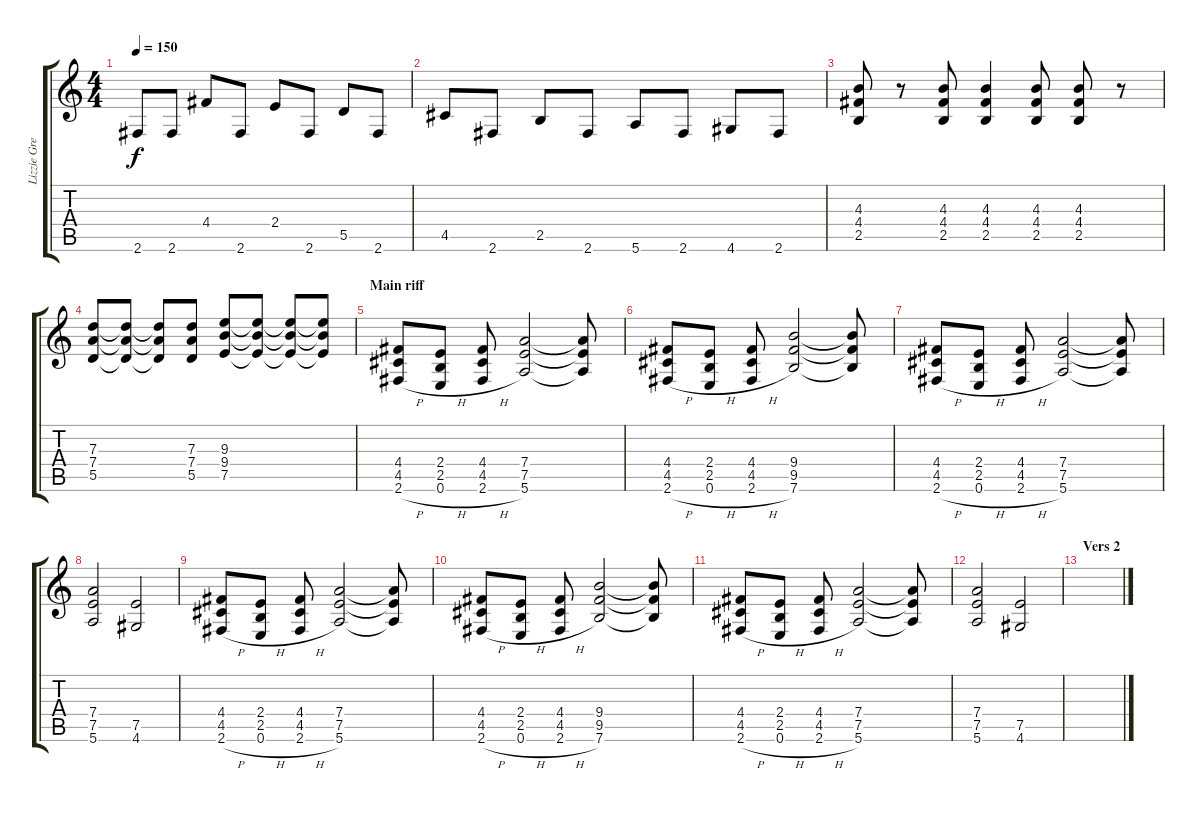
\track ("Lizzie Grey - Rhythm Guitar" "Lizzie Gre") {instrument distortionguitar}
\staff {score tabs}
\tuning (E4 B3 G3 D3 A2 E2) {hide}
\ts (4 4)
\tempo 150
\clef g2
\ks c
2.6.8{dy f} 2.6.8 4.4.8 2.6.8 2.4.8 2.6.8 5.5.8 2.6.8 |
4.5.8 2.6.8 2.5.8 2.6.8 5.6.8 2.6.8 4.6.8 2.6.8 |
(4.3 4.4 2.5).8 r.8 (4.3 4.4 2.5).8 (4.3 4.4 2.5).4 (4.3 4.4 2.5).8 (4.3 4.4 2.5).8 r.8 |
(7.3 7.4 5.5).8 (7.3{t} 7.4{t} 5.5{t}).8 (7.3{t} 7.4{t} 5.5{t}).8 (7.3 7.4 5.5).8 (9.3 9.4 7.5).8 (9.3{t} 9.4{t} 7.5{t}).8 (9.3{t} 9.4{t} 7.5{t}).8 (9.3{t} 9.4{t} 7.5{t}).8 |
\section ("" "Main riff")
(4.4 4.5 2.6{h}).8 (2.4 2.5 0.6{h}).8 (4.4 4.5 2.6{h}).8 (7.4 7.5 5.6).2 (7.4{t} 7.5{t} 5.6{t}).8 |
(4.4 4.5 2.6{h}).8 (2.4 2.5 0.6{h}).8 (4.4 4.5 2.6{h}).8 (9.4 9.5 7.6).2 (9.4{t} 9.5{t} 7.6{t}).8 |
(4.4 4.5 2.6{h}).8 (2.4 2.5 0.6{h}).8 (4.4 4.5 2.6{h}).8 (7.4 7.5 5.6).2 (7.4{t} 7.5{t} 5.6{t}).8 |
(7.4 7.5 5.6).2 (7.5 4.6).2 |
(4.4 4.5 2.6{h}).8 (2.4 2.5 0.6{h}).8 (4.4 4.5 2.6{h}).8 (7.4 7.5 5.6).2 (7.4{t} 7.5{t} 5.6{t}).8 |
(4.4 4.5 2.6{h}).8 (2.4 2.5 0.6{h}).8 (4.4 4.5 2.6{h}).8 (9.4 9.5 7.6).2 (9.4{t} 9.5{t} 7.6{t}).8 |
(4.4 4.5 2.6{h}).8 (2.4 2.5 0.6{h}).8 (4.4 4.5 2.6{h}).8 (7.4 7.5 5.6).2 (7.4{t} 7.5{t} 5.6{t}).8 |
(7.4 7.5 5.6).2 (7.5 4.6).2 |
\section ("" "Vers 2")
